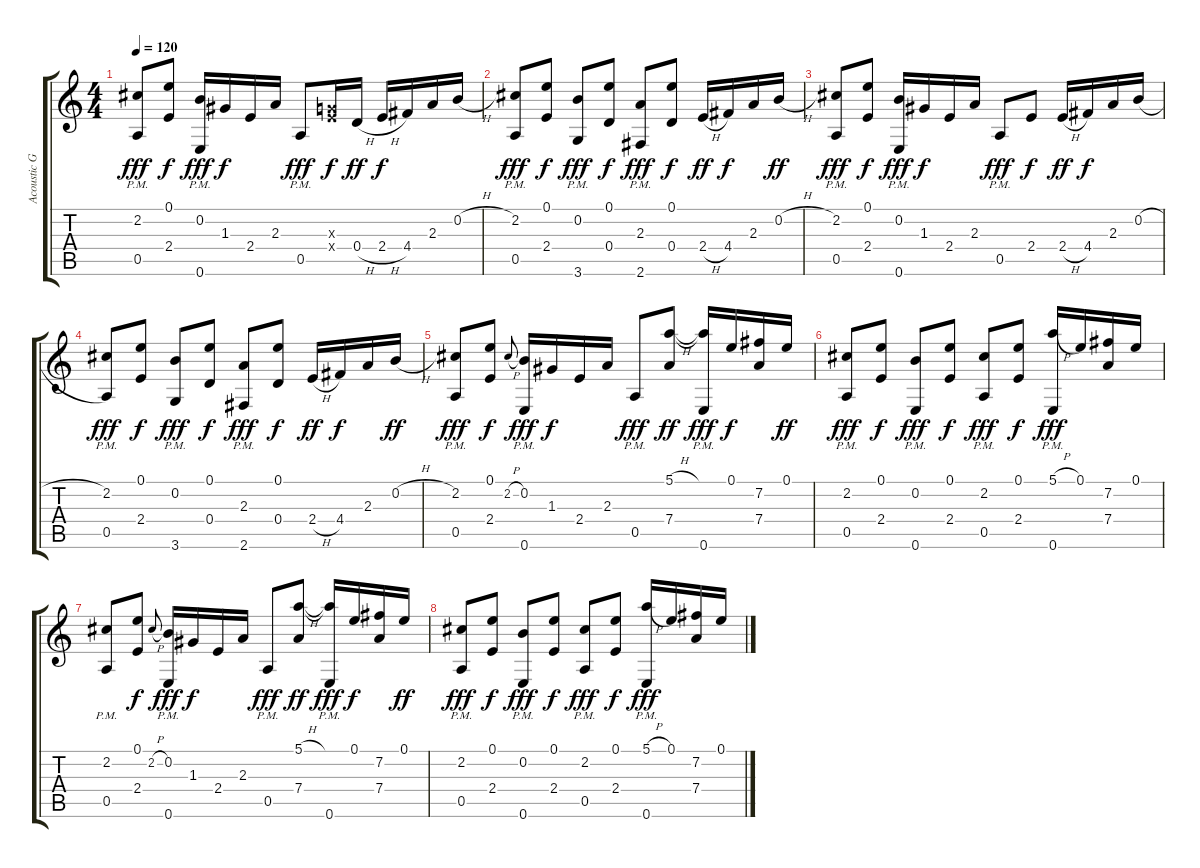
\track ("Acoustic Guitar" "Acoustic G") {instrument acousticguitarsteel}
\staff {score tabs}
\tuning (E4 B3 G3 D3 A2 E2) {hide}
\ts (4 4)
\tempo 120
\clef g2
\ks c
(2.2 0.5{pm}).8{dy fff} (0.1 2.4).8{dy f} (0.2 0.6{pm}).16{dy fff} 1.3.16{dy f} 2.4.16 2.3.16 0.5{pm}.8{dy fff} (0.3{x} 2.4{x}).16{dy f} 0.4{h}.16{dy ff} 2.4{h}.16{dy f} 4.4.16 2.3.16 0.2{h}.16 |
(2.2 0.5{pm}).8{dy fff} (0.1 2.4).8{dy f} (0.2 3.6{pm}).8{dy fff} (0.1 0.4).8{dy f} (2.3 2.6{pm}).8{dy fff} (0.1 0.4).8{dy f} 2.4{h}.16{dy ff} 4.4.16{dy f} 2.3.16 0.2{h}.16{dy ff} |
(2.2 0.5{pm}).8{dy fff} (0.1 2.4).8{dy f} (0.2 0.6{pm}).16{dy fff} 1.3.16{dy f} 2.4.16 2.3.16 0.5{pm}.8{dy fff} 2.4.8{dy f} 2.4{h}.16{dy ff} 4.4.16{dy f} 2.3.16 0.2{h}.16 |
(2.2 0.5{pm}).8{dy fff} (0.1 2.4).8{dy f} (0.2 3.6{pm}).8{dy fff} (0.1 0.4).8{dy f} (2.3 2.6{pm}).8{dy fff} (0.1 0.4).8{dy f} 2.4{h}.16{dy ff} 4.4.16{dy f} 2.3.16 0.2{h}.16{dy ff} |
(2.2 0.5{pm}).8{dy fff} (0.1 2.4).8{dy f} 2.2{h}.8{gr onbeat} (0.2 0.6{pm}).16{dy fff} 1.3.16{dy f} 2.4.16 2.3.16 0.5{pm}.8{dy fff} (5.1{h} 7.4).8{dy ff} (5.1{t} 0.6{pm}).16{dy fff} 0.1.16{dy f} (7.2 7.4).16 0.1.16{dy ff} |
(2.2 0.5{pm}).8{dy fff} (0.1 2.4).8{dy f} (0.2 0.6{pm}).8{dy fff} (0.1 2.4).8{dy f} (2.2 0.5{pm}).8{dy fff} (0.1 2.4).8{dy f} (5.1{h} 0.6{pm}).16{dy fff} 0.1.16 (7.2 7.4).16 0.1.16 |
(2.2 0.5{pm}).8 (0.1 2.4).8{dy f} 2.2{h}.8{gr onbeat} (0.2 0.6{pm}).16{dy fff} 1.3.16{dy f} 2.4.16 2.3.16 0.5{pm}.8{dy fff} (5.1{h} 7.4).8{dy ff} (5.1{t} 0.6{pm}).16{dy fff} 0.1.16{dy f} (7.2 7.4).16 0.1.16{dy ff} |
(2.2 0.5{pm}).8{dy fff} (0.1 2.4).8{dy f} (0.2 0.6{pm}).8{dy fff} (0.1 2.4).8{dy f} (2.2 0.5{pm}).8{dy fff} (0.1 2.4).8{dy f} (5.1{h} 0.6{pm}).16{dy fff} 0.1.16 (7.2 7.4).16 0.1.16
